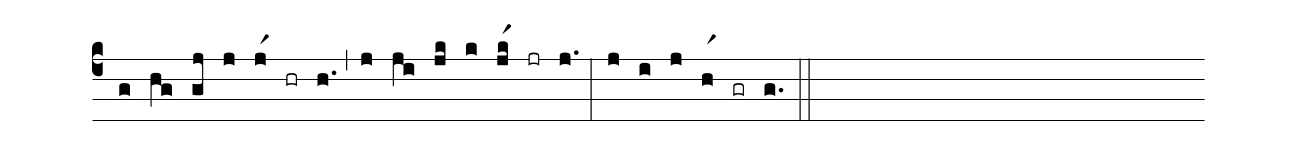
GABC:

%%
(c4)
(g) (hg) (gj)
(j) (jr1) (hr) (h.)  (,)
(j) (ji) (jk) (k) (jkr1) (jr) (j.) (:)
(j) (i) (j) (hr1) (gr) (g.) (::)
